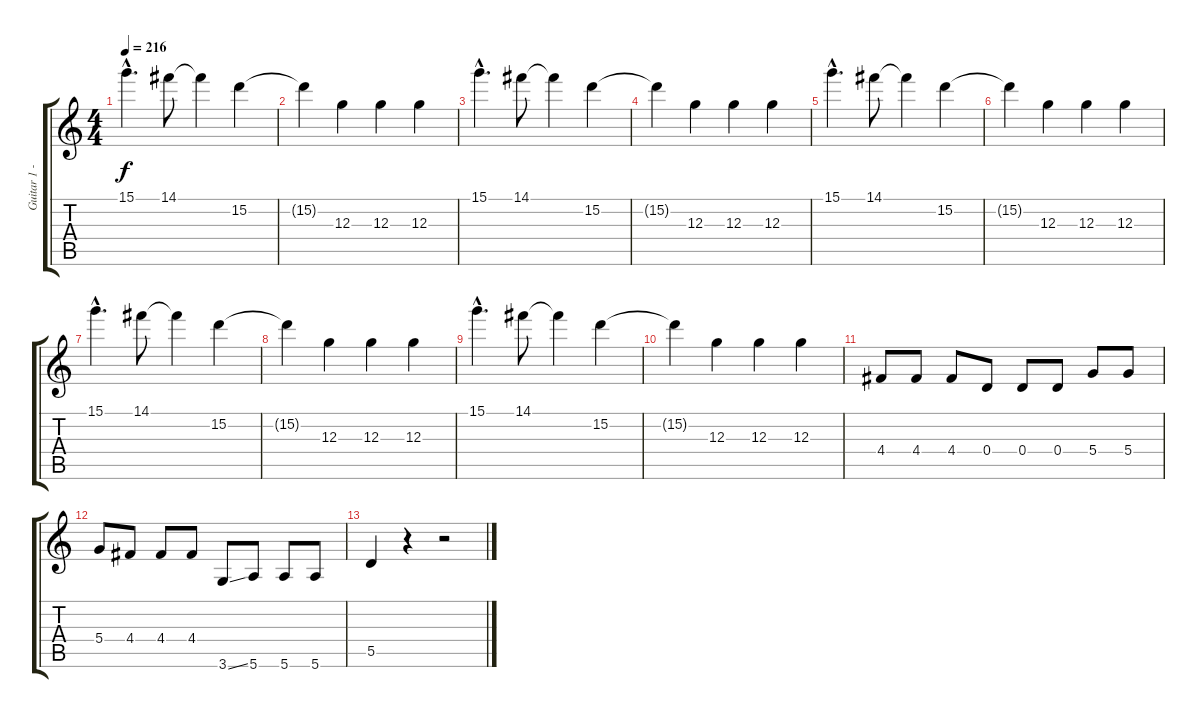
\track ("Guitar 1 - Distortion" "Guitar 1 -") {instrument distortionguitar}
\staff {score tabs}
\tuning (E4 B3 G3 D3 A2 E2) {hide}
\ts (4 4)
\tempo 216
\clef g2
\ks c
15.1{hac}.4{d dy f} 14.1.8 14.1{t}.4 15.2.4 |
15.2{t}.4 12.3.4 12.3.4 12.3.4 |
15.1{hac}.4{d} 14.1.8 14.1{t}.4 15.2.4 |
15.2{t}.4 12.3.4 12.3.4 12.3.4 |
15.1{hac}.4{d} 14.1.8 14.1{t}.4 15.2.4 |
15.2{t}.4 12.3.4 12.3.4 12.3.4 |
15.1{hac}.4{d} 14.1.8 14.1{t}.4 15.2.4 |
15.2{t}.4 12.3.4 12.3.4 12.3.4 |
15.1{hac}.4{d} 14.1.8 14.1{t}.4 15.2.4 |
15.2{t}.4 12.3.4 12.3.4 12.3.4 |
4.4.8 4.4.8 4.4.8 0.4.8 0.4.8 0.4.8 5.4.8 5.4.8 |
5.4.8 4.4.8 4.4.8 4.4.8 3.6{ss}.8 5.6.8 5.6.8 5.6.8 |
5.5.4 r.4 r.2
